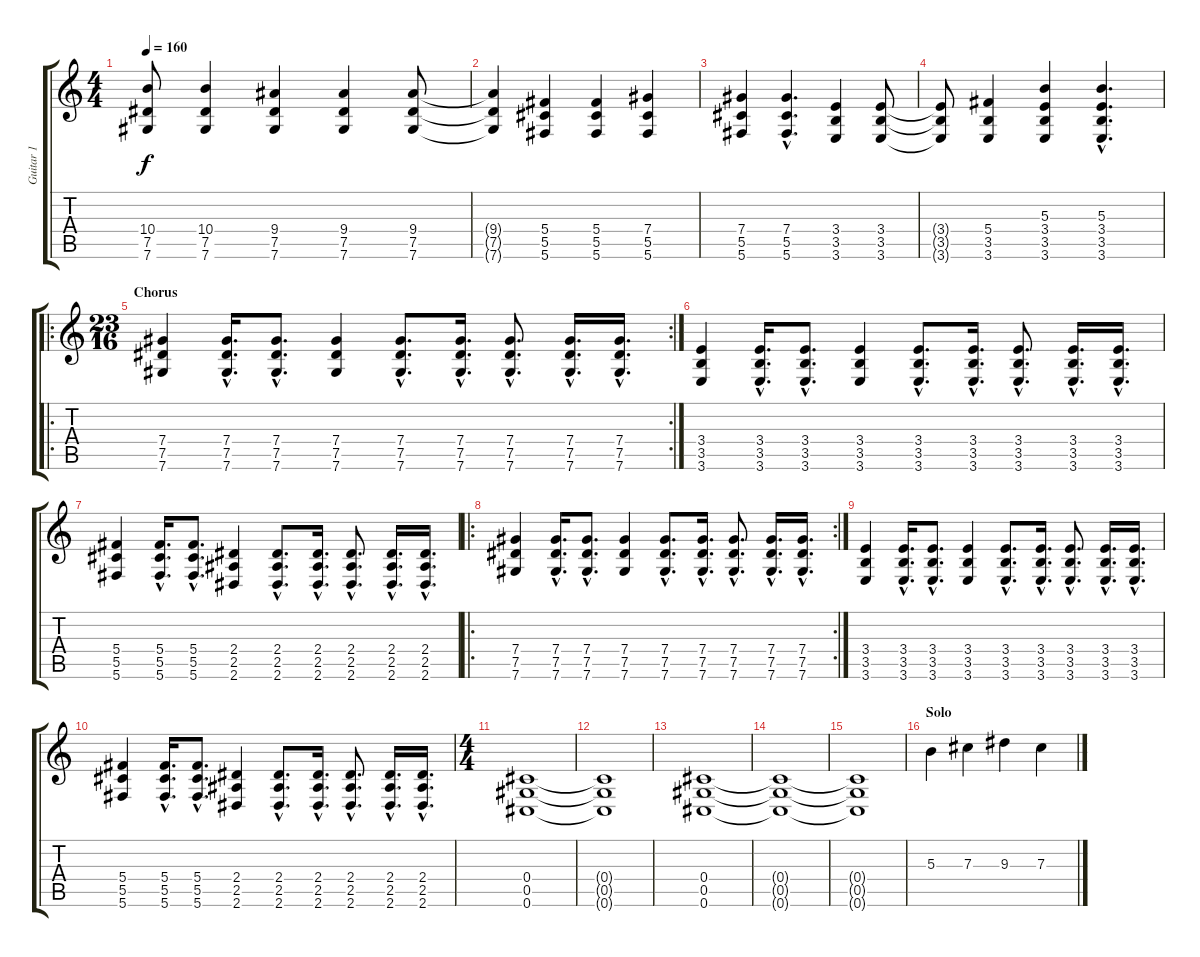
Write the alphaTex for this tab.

\track ("Guitar 1" "Guitar 1") {instrument distortionguitar}
\staff {score tabs}
\tuning (Eb4 Bb3 Gb3 Db3 Ab2 Db2) {hide}
\ts (4 4)
\tempo 160
\clef g2
\ks c
(10.4{t} 7.5{t} 7.6{t}).8{dy f} (10.4 7.5 7.6).4 (9.4 7.5 7.6).4 (9.4 7.5 7.6).4 (9.4 7.5 7.6).8 |
(9.4{t} 7.5{t} 7.6{t}).4 (5.4 5.5 5.6).4 (5.4 5.5 5.6).4 (7.4 5.5 5.6).4 |
(7.4 5.5 5.6).4 (7.4{hac} 5.5{hac} 5.6{hac}).4{d} (3.4 3.5 3.6).4 (3.4 3.5 3.6).8 |
(3.4{t} 3.5{t} 3.6{t}).8 (5.4 3.5 3.6).4 (5.3 3.4 3.5 3.6).4 (5.3{hac} 3.4{hac} 3.5{hac} 3.6{hac}).4{d} |
\ro
\rc 2
\ts (23 16)
\section ("" "Chorus")
(7.4 7.5 7.6).4{instrument distortionguitar} (7.4{hac} 7.5{hac} 7.6{hac}).16{d} (7.4{hac} 7.5{hac} 7.6{hac}).8{d} (7.4 7.5 7.6).4 (7.4{hac} 7.5 7.6{hac}).8{d} (7.4{hac} 7.5{hac} 7.6{hac}).16{d} (7.4{hac} 7.5{hac} 7.6{hac}).8{d} (7.4{hac} 7.5{hac} 7.6{hac}).16{d} (7.4{hac} 7.5{hac} 7.6{hac}).16{d} |
(3.4 3.5 3.6).4 (3.4{hac} 3.5{hac} 3.6{hac}).16{d} (3.4{hac} 3.5{hac} 3.6{hac}).8{d} (3.4 3.5 3.6).4 (3.4{hac} 3.5 3.6{hac}).8{d} (3.4{hac} 3.5{hac} 3.6{hac}).16{d} (3.4{hac} 3.5{hac} 3.6{hac}).8{d} (3.4{hac} 3.5{hac} 3.6{hac}).16{d} (3.4{hac} 3.5{hac} 3.6{hac}).16{d} |
(5.4 5.5 5.6).4 (5.4{hac} 5.5{hac} 5.6{hac}).16{d} (5.4{hac} 5.5{hac} 5.6{hac}).8{d} (2.4 2.5 2.6).4 (2.4{hac} 2.5 2.6{hac}).8{d} (2.4{hac} 2.5{hac} 2.6{hac}).16{d} (2.4{hac} 2.5{hac} 2.6{hac}).8{d} (2.4{hac} 2.5{hac} 2.6{hac}).16{d} (2.4{hac} 2.5{hac} 2.6{hac}).16{d} |
\ro
\rc 2
(7.4 7.5 7.6).4 (7.4{hac} 7.5{hac} 7.6{hac}).16{d} (7.4{hac} 7.5{hac} 7.6{hac}).8{d} (7.4 7.5 7.6).4 (7.4{hac} 7.5 7.6{hac}).8{d} (7.4{hac} 7.5{hac} 7.6{hac}).16{d} (7.4{hac} 7.5{hac} 7.6{hac}).8{d} (7.4{hac} 7.5{hac} 7.6{hac}).16{d} (7.4{hac} 7.5{hac} 7.6{hac}).16{d} |
(3.4 3.5 3.6).4 (3.4{hac} 3.5{hac} 3.6{hac}).16{d} (3.4{hac} 3.5{hac} 3.6{hac}).8{d} (3.4 3.5 3.6).4 (3.4{hac} 3.5 3.6{hac}).8{d} (3.4{hac} 3.5{hac} 3.6{hac}).16{d} (3.4{hac} 3.5{hac} 3.6{hac}).8{d} (3.4{hac} 3.5{hac} 3.6{hac}).16{d} (3.4{hac} 3.5{hac} 3.6{hac}).16{d} |
(5.4 5.5 5.6).4 (5.4{hac} 5.5{hac} 5.6{hac}).16{d} (5.4{hac} 5.5{hac} 5.6{hac}).8{d} (2.4 2.5 2.6).4 (2.4{hac} 2.5 2.6{hac}).8{d} (2.4{hac} 2.5{hac} 2.6{hac}).16{d} (2.4{hac} 2.5{hac} 2.6{hac}).8{d} (2.4{hac} 2.5{hac} 2.6{hac}).16{d} (2.4{hac} 2.5{hac} 2.6{hac}).16{d} |
\ts (4 4)
(0.4 0.5 0.6).1 |
(0.4{t} 0.5{t} 0.6{t}).1 |
(0.4 0.5 0.6).1 |
(0.4{t} 0.5{t} 0.6{t}).1 |
(0.4{t} 0.5{t} 0.6{t}).1 |
\section ("" "Solo")
5.3.4 7.3.4 9.3.4 7.3.4
